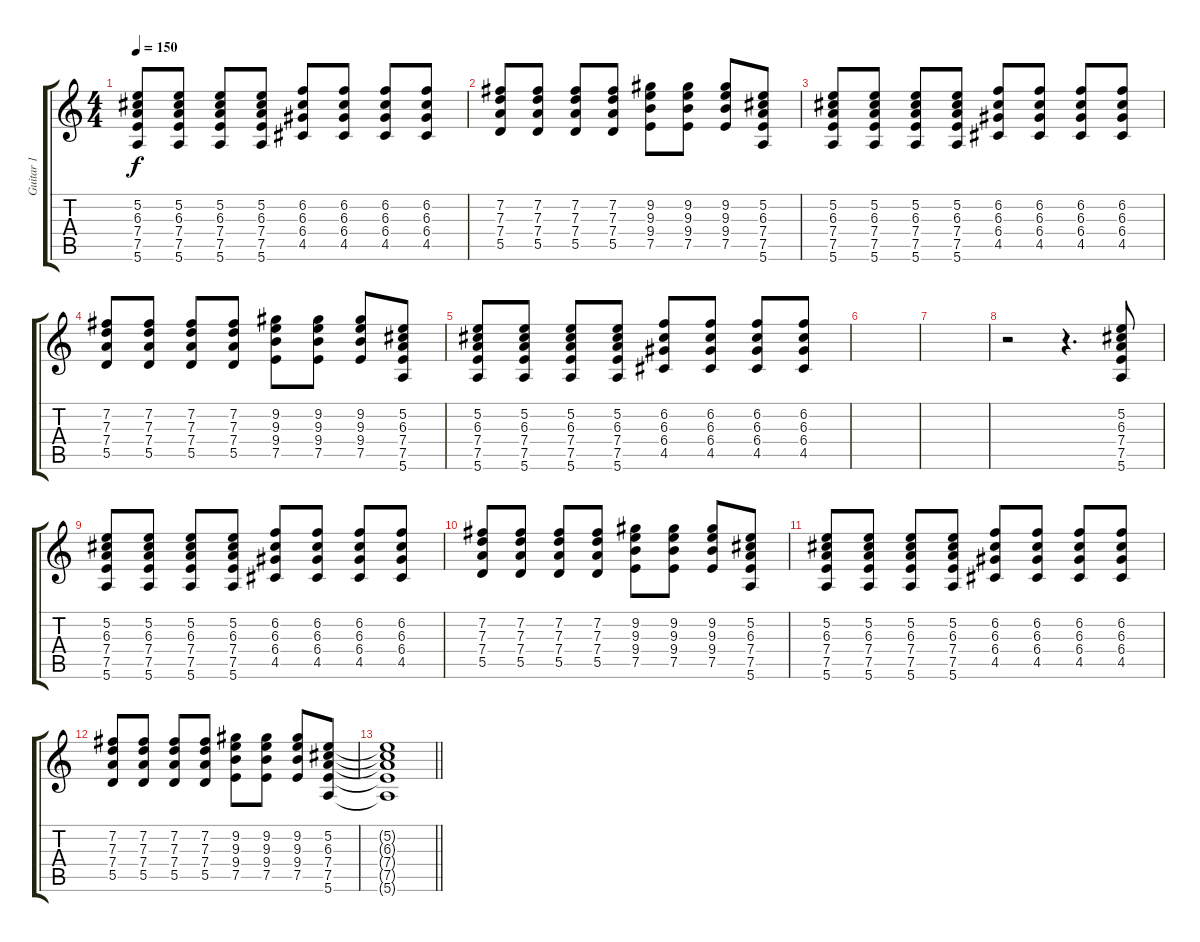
\track ("Guitar 1" "Guitar 1") {instrument acousticguitarsteel}
\staff {score tabs}
\tuning (E4 B3 G3 D3 A2 E2) {hide}
\ts (4 4)
\tempo 150
\clef g2
\ks c
(5.2 6.3 7.4 7.5 5.6).8{dy f} (5.2 6.3 7.4 7.5 5.6).8 (5.2 6.3 7.4 7.5 5.6).8 (5.2 6.3 7.4 7.5 5.6).8 (6.2 6.3 6.4 4.5).8 (6.2 6.3 6.4 4.5).8 (6.2 6.3 6.4 4.5).8 (6.2 6.3 6.4 4.5).8 |
(7.2 7.3 7.4 5.5).8 (7.2 7.3 7.4 5.5).8 (7.2 7.3 7.4 5.5).8 (7.2 7.3 7.4 5.5).8 (9.2 9.3 9.4 7.5).8 (9.2 9.3 9.4 7.5).8 (9.2 9.3 9.4 7.5).8 (5.2 6.3 7.4 7.5 5.6).8 |
(5.2 6.3 7.4 7.5 5.6).8 (5.2 6.3 7.4 7.5 5.6).8 (5.2 6.3 7.4 7.5 5.6).8 (5.2 6.3 7.4 7.5 5.6).8 (6.2 6.3 6.4 4.5).8 (6.2 6.3 6.4 4.5).8 (6.2 6.3 6.4 4.5).8 (6.2 6.3 6.4 4.5).8 |
(7.2 7.3 7.4 5.5).8 (7.2 7.3 7.4 5.5).8 (7.2 7.3 7.4 5.5).8 (7.2 7.3 7.4 5.5).8 (9.2 9.3 9.4 7.5).8 (9.2 9.3 9.4 7.5).8 (9.2 9.3 9.4 7.5).8 (5.2 6.3 7.4 7.5 5.6).8 |
(5.2 6.3 7.4 7.5 5.6).8 (5.2 6.3 7.4 7.5 5.6).8 (5.2 6.3 7.4 7.5 5.6).8 (5.2 6.3 7.4 7.5 5.6).8 (6.2 6.3 6.4 4.5).8 (6.2 6.3 6.4 4.5).8 (6.2 6.3 6.4 4.5).8 (6.2 6.3 6.4 4.5).8 |
|
|
r.2 r.4{d} (5.2 6.3 7.4 7.5 5.6).8 |
(5.2 6.3 7.4 7.5 5.6).8 (5.2 6.3 7.4 7.5 5.6).8 (5.2 6.3 7.4 7.5 5.6).8 (5.2 6.3 7.4 7.5 5.6).8 (6.2 6.3 6.4 4.5).8 (6.2 6.3 6.4 4.5).8 (6.2 6.3 6.4 4.5).8 (6.2 6.3 6.4 4.5).8 |
(7.2 7.3 7.4 5.5).8 (7.2 7.3 7.4 5.5).8 (7.2 7.3 7.4 5.5).8 (7.2 7.3 7.4 5.5).8 (9.2 9.3 9.4 7.5).8 (9.2 9.3 9.4 7.5).8 (9.2 9.3 9.4 7.5).8 (5.2 6.3 7.4 7.5 5.6).8 |
(5.2 6.3 7.4 7.5 5.6).8 (5.2 6.3 7.4 7.5 5.6).8 (5.2 6.3 7.4 7.5 5.6).8 (5.2 6.3 7.4 7.5 5.6).8 (6.2 6.3 6.4 4.5).8 (6.2 6.3 6.4 4.5).8 (6.2 6.3 6.4 4.5).8 (6.2 6.3 6.4 4.5).8 |
(7.2 7.3 7.4 5.5).8 (7.2 7.3 7.4 5.5).8 (7.2 7.3 7.4 5.5).8 (7.2 7.3 7.4 5.5).8 (9.2 9.3 9.4 7.5).8 (9.2 9.3 9.4 7.5).8 (9.2 9.3 9.4 7.5).8 (5.2 6.3 7.4 7.5 5.6).8 |
\barLineRight lightlight
(5.2{t} 6.3{t} 7.4{t} 7.5{t} 5.6{t}).1
